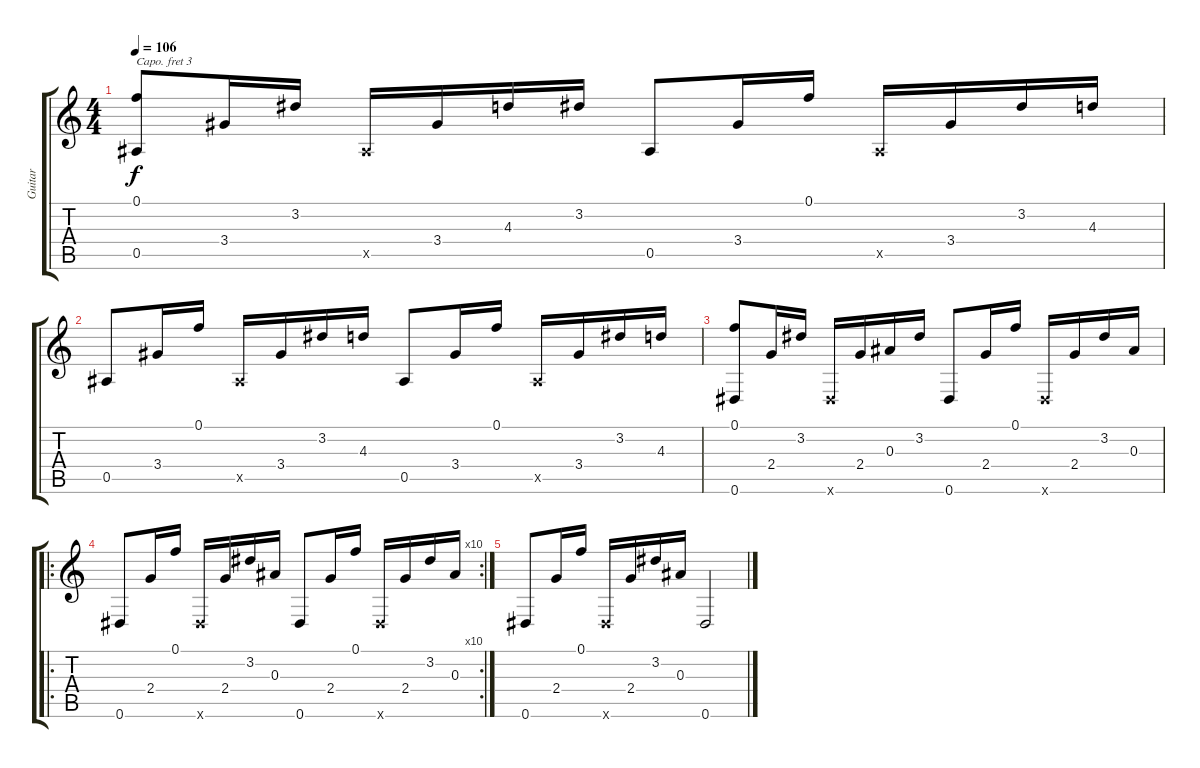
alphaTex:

\track ("Guitar" "Guitar") {instrument acousticguitarsteel}
\staff {score tabs}
\capo 3
\tuning (D4 A3 G3 D3 G2 C2) {hide}
\ts (4 4)
\tempo 106
\clef g2
\ks c
(0.1 0.5).8{dy f} 3.4.16 3.2.16 0.5{x}.16 3.4.16 4.3.16 3.2.16 0.5.8 3.4.16 0.1.16 0.5{x}.16 3.4.16 3.2.16 4.3.16 |
0.5.8 3.4.16 0.1.16 0.5{x}.16 3.4.16 3.2.16 4.3.16 0.5.8 3.4.16 0.1.16 0.5{x}.16 3.4.16 3.2.16 4.3.16 |
(0.1 0.6).8 2.4.16 3.2.16 0.6{x}.16 2.4.16 0.3.16 3.2.16 0.6.8 2.4.16 0.1.16 0.6{x}.16 2.4.16 3.2.16 0.3.16 |
\ro
\rc 10
0.6.8 2.4.16 0.1.16 0.6{x}.16 2.4.16 3.2.16 0.3.16 0.6.8 2.4.16 0.1.16 0.6{x}.16 2.4.16 3.2.16 0.3.16 |
0.6.8 2.4.16 0.1.16 0.6{x}.16 2.4.16 3.2.16 0.3.16 0.6.2
